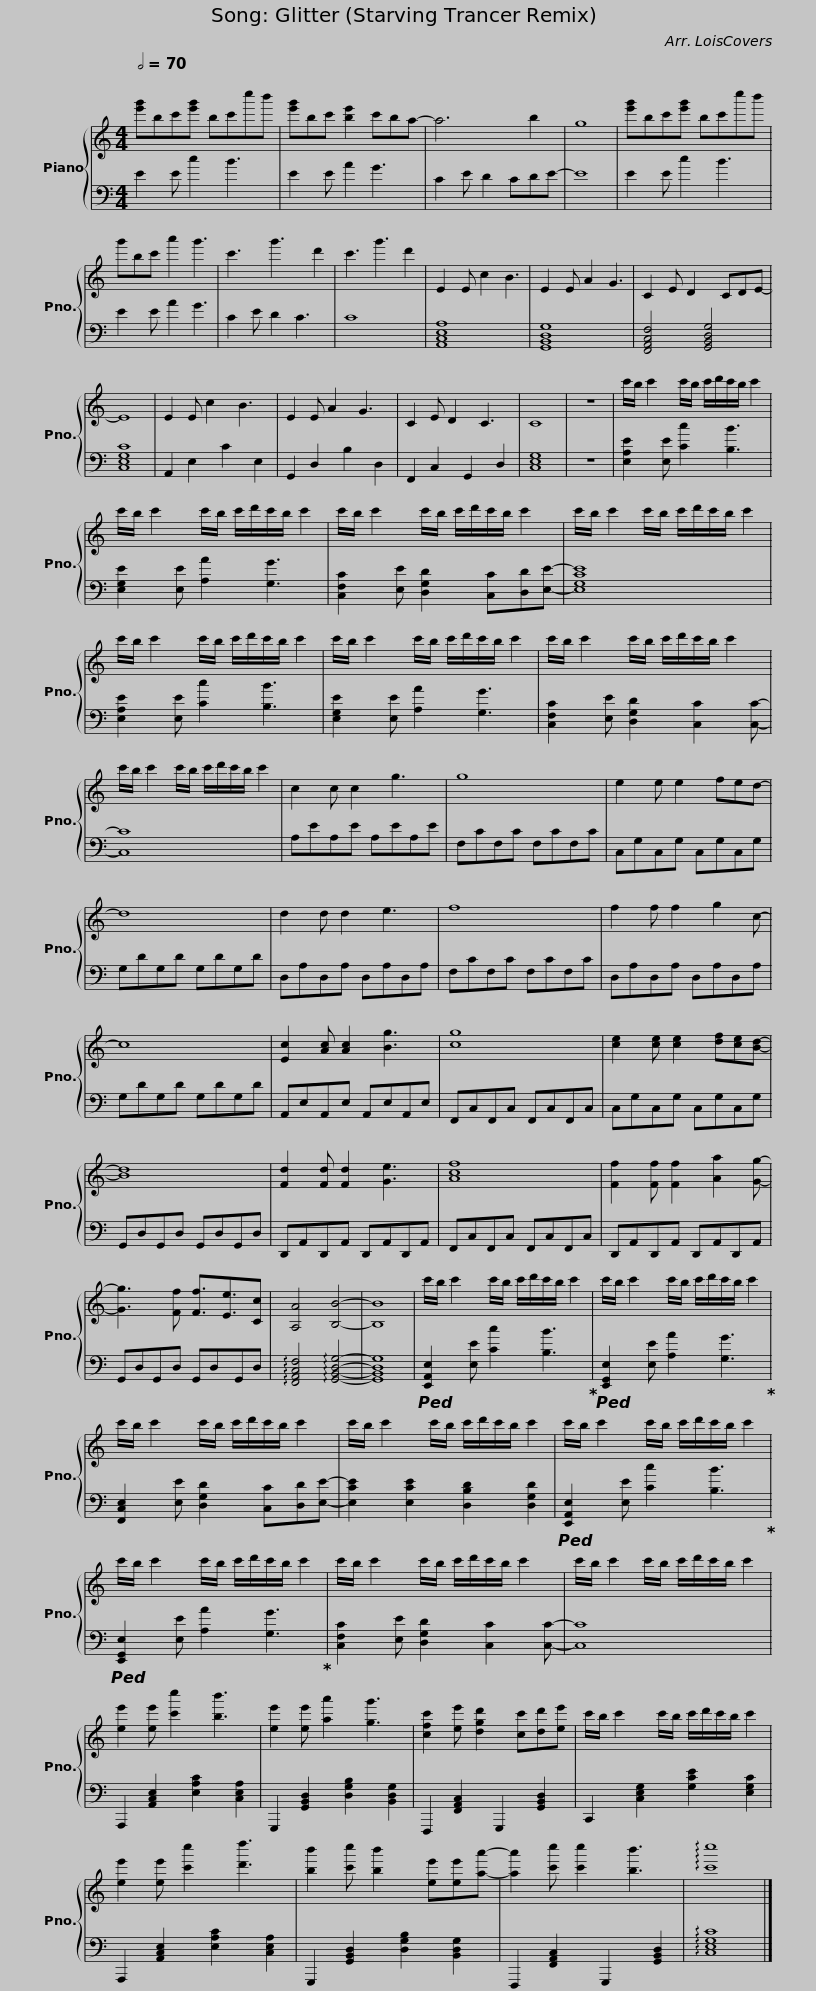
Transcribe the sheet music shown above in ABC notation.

X:1
%%score { 1 | 2 }
L:1/8
Q:1/2=70
M:4/4
I:linebreak $
K:C
V:1 treble
V:2 bass
V:1
 [e'g']bc'[e'g'] bc'c''b' | [e'g']bc' [be']2 c'ba- | a6 b2 | g8 | [e'g']bc'[e'g'] bc'c''b' | %5
 g'bc' a'2 g'3 |$ c'3 g'3 d'2 | c'3 g'3 d'2 | E2 E c2 B3 | E2 E A2 G3 | %10
 C2 E D2 CDE- | E8 | E2 E c2 B3 | E2 E A2 G3 |$ C2 E D2 C3 | %15
 C8 | z8 | c'/b/ c'2 c'/b/ c'/d'/c'/b/ c'2 | c'/b/ c'2 c'/b/ c'/d'/c'/b/ c'2 |$ c'/b/ c'2 c'/b/ c'/d'/c'/b/ c'2 | %20
 c'/b/ c'2 c'/b/ c'/d'/c'/b/ c'2 | c'/b/ c'2 c'/b/ c'/d'/c'/b/ c'2 |$ c'/b/ c'2 c'/b/ c'/d'/c'/b/ c'2 | c'/b/ c'2 c'/b/ c'/d'/c'/b/ c'2 | c'/b/ c'2 c'/b/ c'/d'/c'/b/ c'2 | %25
 c2 c c2 g3 |$ g8 | e2 e e2 fed- | d8 | d2 d d2 e3 | %30
 f8 | f2 f f2 g2 c- |$ c8 | [Ec]2 [Ac] [Ac]2 [Bg]3 | [cg]8 | %35
 [ce]2 [ce] [ce]2 [df][ce][Bd]- | [Bd]8 | [Fd]2 [Fd] [Fd]2 [Ge]3 |$ [Acf]8 | [Ff]2 [Ff] [Ff]2 [Aa]2 [Gg]- | %40
 [Gg]3 [Ff] [Ff]3/2[Ee]3/2[Cc] | [A,A]4 [B,B]4- | [B,B]8 | c'/b/ c'2 c'/b/ c'/d'/c'/b/ c'2 |$ c'/b/ c'2 c'/b/ c'/d'/c'/b/ c'2 | %45
 c'/b/ c'2 c'/b/ c'/d'/c'/b/ c'2 | c'/b/ c'2 c'/b/ c'/d'/c'/b/ c'2 |$ c'/b/ c'2 c'/b/ c'/d'/c'/b/ c'2 | c'/b/ c'2 c'/b/ c'/d'/c'/b/ c'2 | c'/b/ c'2 c'/b/ c'/d'/c'/b/ c'2 |$ %50
 c'/b/ c'2 c'/b/ c'/d'/c'/b/ c'2 | [ee']2 [ee'] [c'c'']2 [bb']3 | [ee']2 [ee'] [aa']2 [gg']3 | [cfc']2 [ee'] [dgd']2 [cc'][dd'][ee'] | c'/b/ c'2 c'/b/ c'/d'/c'/b/ c'2 |$ %55
 [ee']2 [ee'] [c'c'']2 [d'd'']3 | [bb']2 [c'c''] [bb']2 [ee'][ee'][aa']- | [aa']2 [c'c''] [c'c'']2 [bb']3 | !arpeggio![c'c'']8 |] %59
V:2
 E2 E c2 B3 | E2 E A2 G3 | C2 E D2 CDE- | E8 | E2 E c2 B3 | %5
 E2 E A2 G3 |$ C2 E D2 C3 | C8 | [A,,C,E,A,]8 | [G,,B,,D,G,]8 | %10
 [F,,A,,C,F,]4 [G,,B,,D,G,]4 | [C,E,G,C]8 | A,,2 E,2 C2 E,2 | G,,2 D,2 B,2 D,2 |$ F,,2 C,2 G,,2 D,2 | %15
 [C,E,G,]8 | z8 | [E,A,E]2 [E,E] [Cc]2 [B,B]3 | [E,G,E]2 [E,E] [A,A]2 [G,G]3 |$ [C,F,C]2 [E,E] [D,G,D]2 [C,C][D,D][E,E]- | %20
 [E,G,CE]8 | [E,A,E]2 [E,E] [Cc]2 [B,B]3 |$ [E,G,E]2 [E,E] [A,A]2 [G,G]3 | [C,F,C]2 [E,E] [D,G,D]2 [C,C]2 [C,C]- | [C,C]8 | %25
 A,EA,E A,EA,E |$ F,CF,C F,CF,C | C,G,C,G, C,G,C,G, | G,DG,D G,DG,D | D,A,D,A, D,A,D,A, | %30
 F,CF,C F,CF,C | D,A,D,A, D,A,D,A, |$ G,DG,D G,DG,D | A,,E,A,,E, A,,E,A,,E, | F,,C,F,,C, F,,C,F,,C, | %35
 C,G,C,G, C,G,C,G, | G,,D,G,,D, G,,D,G,,D, | D,,A,,D,,A,, D,,A,,D,,A,, |$ F,,C,F,,C, F,,C,F,,C, | D,,A,,D,,A,, D,,A,,D,,A,, | %40
 G,,D,G,,D, G,,D,G,,D, | !arpeggio![F,,A,,C,F,]4 !arpeggio![G,,B,,D,G,]4- | [G,,B,,D,G,]8 |!ped! [E,,A,,E,]2 [E,E] [Cc]2 [B,B]3!ped-up! |$!ped! [E,,G,,E,]2 [E,E] [A,A]2 [G,G]3!ped-up! | %45
 [F,,C,E,]2 [E,E] [D,G,D]2 [C,C][D,D][E,E]- | [E,CE]2 [E,CE]2 [D,B,D]2 [D,G,D]2 |$!ped! [E,,A,,E,]2 [E,E] [Cc]2 [B,B]3!ped-up! |!ped! [E,,G,,E,]2 [E,E] [A,A]2 [G,G]3!ped-up! | [C,F,C]2 [E,E] [D,G,D]2 [C,C]2 [C,C]- |$ %50
 [C,C]8 | A,,,2 [A,,C,E,]2 [E,A,C]2 [C,E,A,]2 | G,,,2 [G,,B,,D,]2 [D,G,B,]2 [B,,D,G,]2 | F,,,2 [F,,A,,C,]2 G,,,2 [G,,B,,D,]2 | C,,2 [C,E,G,]2 [G,CE]2 [E,G,C]2 |$ %55
 A,,,2 [A,,C,E,]2 [E,A,C]2 [C,E,A,]2 | G,,,2 [G,,B,,D,]2 [D,G,B,]2 [B,,D,G,]2 | F,,,2 [F,,A,,C,]2 G,,,2 [G,,B,,D,]2 | !arpeggio![C,E,G,C]8 |] %59
